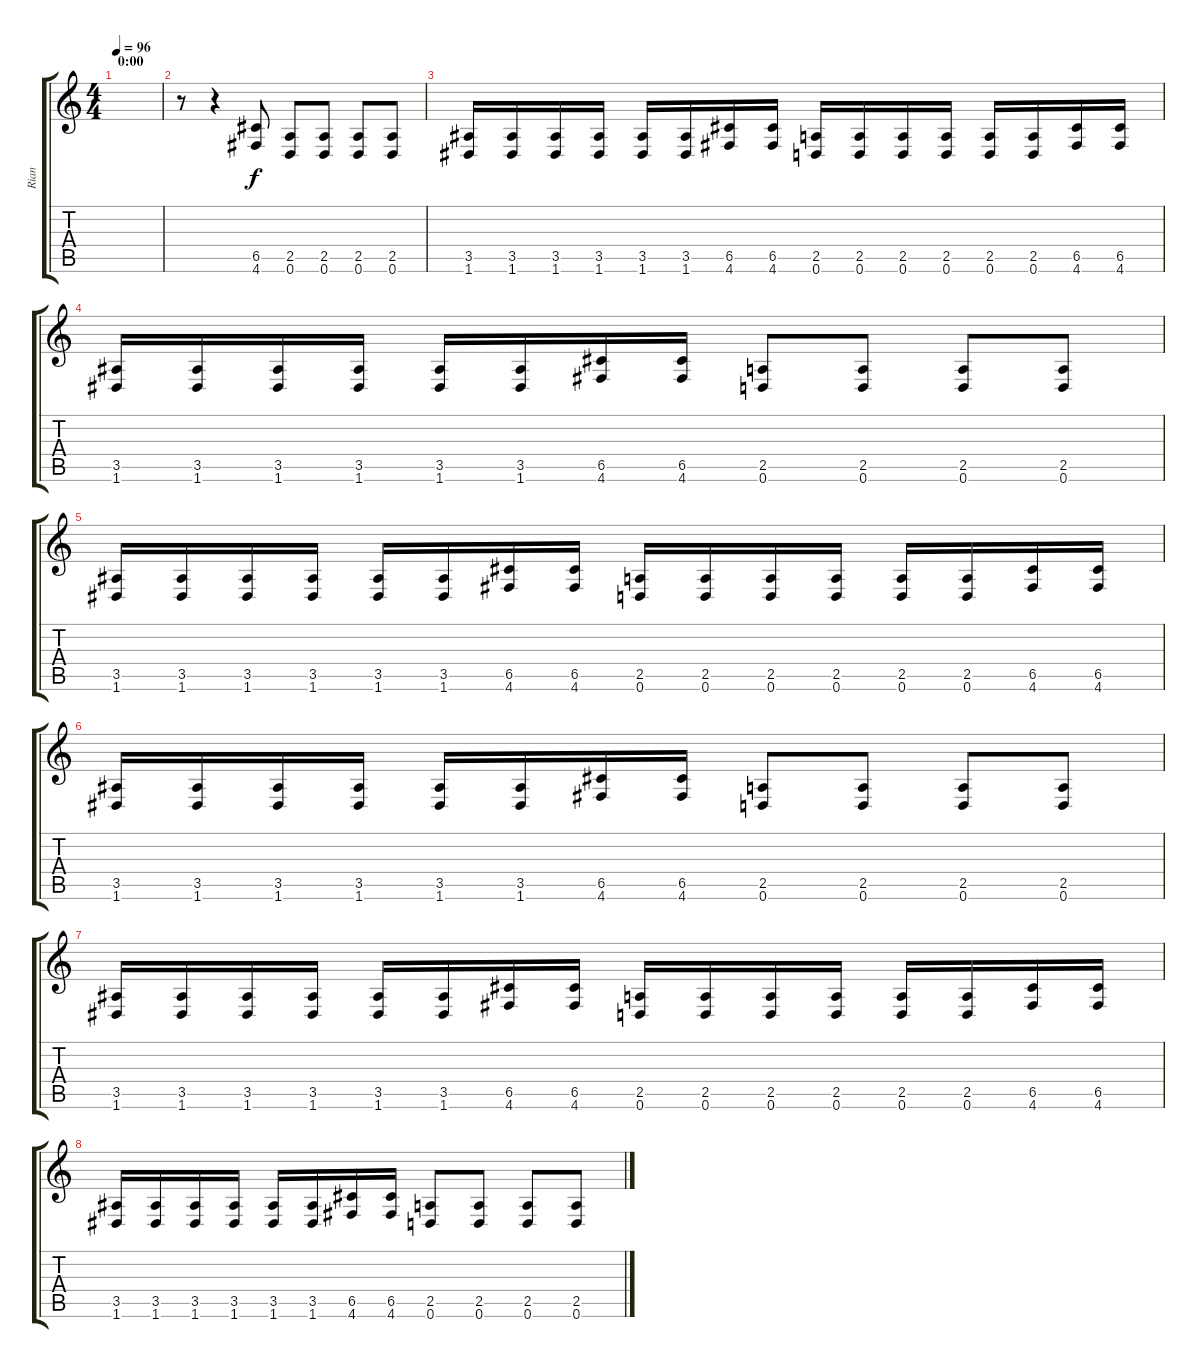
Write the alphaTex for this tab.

\track ("Rian" "Rian") {instrument distortionguitar}
\staff {score tabs}
\tuning (D4 A3 F3 C3 G2 D2) {hide}
\ts (4 4)
\section ("" "0:00")
\tempo 96
\clef g2
\ks c
|
r.8 r.4 (6.5 4.6).8 (2.5 0.6).8 (2.5 0.6).8 (2.5 0.6).8 (2.5 0.6).8 |
(3.5 1.6).16 (3.5 1.6).16 (3.5 1.6).16 (3.5 1.6).16 (3.5 1.6).16 (3.5 1.6).16 (6.5 4.6).16 (6.5 4.6).16 (2.5 0.6).16 (2.5 0.6).16 (2.5 0.6).16 (2.5 0.6).16 (2.5 0.6).16 (2.5 0.6).16 (6.5 4.6).16 (6.5 4.6).16 |
(3.5 1.6).16 (3.5 1.6).16 (3.5 1.6).16 (3.5 1.6).16 (3.5 1.6).16 (3.5 1.6).16 (6.5 4.6).16 (6.5 4.6).16 (2.5 0.6).8 (2.5 0.6).8 (2.5 0.6).8 (2.5 0.6).8 |
(3.5 1.6).16 (3.5 1.6).16 (3.5 1.6).16 (3.5 1.6).16 (3.5 1.6).16 (3.5 1.6).16 (6.5 4.6).16 (6.5 4.6).16 (2.5 0.6).16 (2.5 0.6).16 (2.5 0.6).16 (2.5 0.6).16 (2.5 0.6).16 (2.5 0.6).16 (6.5 4.6).16 (6.5 4.6).16 |
(3.5 1.6).16 (3.5 1.6).16 (3.5 1.6).16 (3.5 1.6).16 (3.5 1.6).16 (3.5 1.6).16 (6.5 4.6).16 (6.5 4.6).16 (2.5 0.6).8 (2.5 0.6).8 (2.5 0.6).8 (2.5 0.6).8 |
(3.5 1.6).16 (3.5 1.6).16 (3.5 1.6).16 (3.5 1.6).16 (3.5 1.6).16 (3.5 1.6).16 (6.5 4.6).16 (6.5 4.6).16 (2.5 0.6).16 (2.5 0.6).16 (2.5 0.6).16 (2.5 0.6).16 (2.5 0.6).16 (2.5 0.6).16 (6.5 4.6).16 (6.5 4.6).16 |
(3.5 1.6).16 (3.5 1.6).16 (3.5 1.6).16 (3.5 1.6).16 (3.5 1.6).16 (3.5 1.6).16 (6.5 4.6).16 (6.5 4.6).16 (2.5 0.6).8 (2.5 0.6).8 (2.5 0.6).8 (2.5 0.6).8
